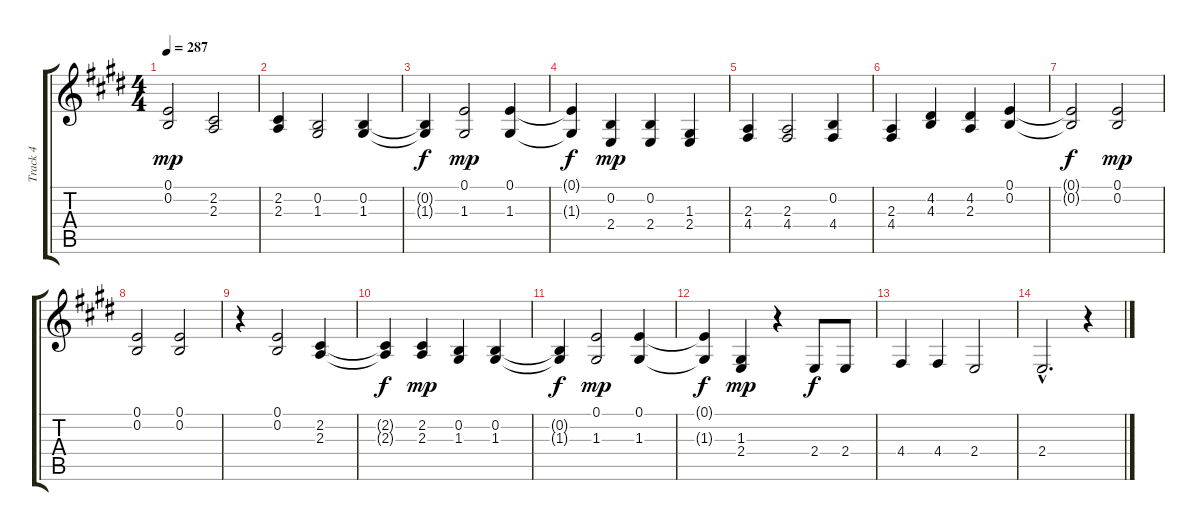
\track ("Track 4" "Track 4") {instrument oboe}
\staff {score tabs}
\tuning (E4 B3 G3 D3 A2 E2) {hide}
\ts (4 4)
\tempo 287
\clef g2
\ks c#minor
(0.1 0.2).2{dy mp} (2.2 2.3).2 |
(2.2 2.3).4 (0.2 1.3).2 (0.2 1.3).4 |
(0.2{t} 1.3{t}).4{dy f} (0.1 1.3).2{dy mp} (0.1 1.3).4 |
(0.1{t} 1.3{t}).4{dy f} (0.2 2.4).4{dy mp} (0.2 2.4).4 (1.3 2.4).4 |
(2.3 4.4).4 (2.3 4.4).2 (0.2 4.4).4 |
(2.3 4.4).4 (4.2 4.3).4 (4.2 2.3).4 (0.1 0.2).4 |
(0.1{t} 0.2{t}).2{dy f} (0.1 0.2).2{dy mp} |
(0.1 0.2).2 (0.1 0.2).2 |
r.4 (0.1 0.2).2 (2.2 2.3).4 |
(2.2{t} 2.3{t}).4{dy f} (2.2 2.3).4{dy mp} (0.2 1.3).4 (0.2 1.3).4 |
(0.2{t} 1.3{t}).4{dy f} (0.1 1.3).2{dy mp} (0.1 1.3).4 |
(0.1{t} 1.3{t}).4{dy f} (1.3 2.4).4{dy mp} r.4 2.4.8{dy f} 2.4.8 |
4.4.4 4.4.4 2.4.2 |
2.4{hac}.2{d} r.4
